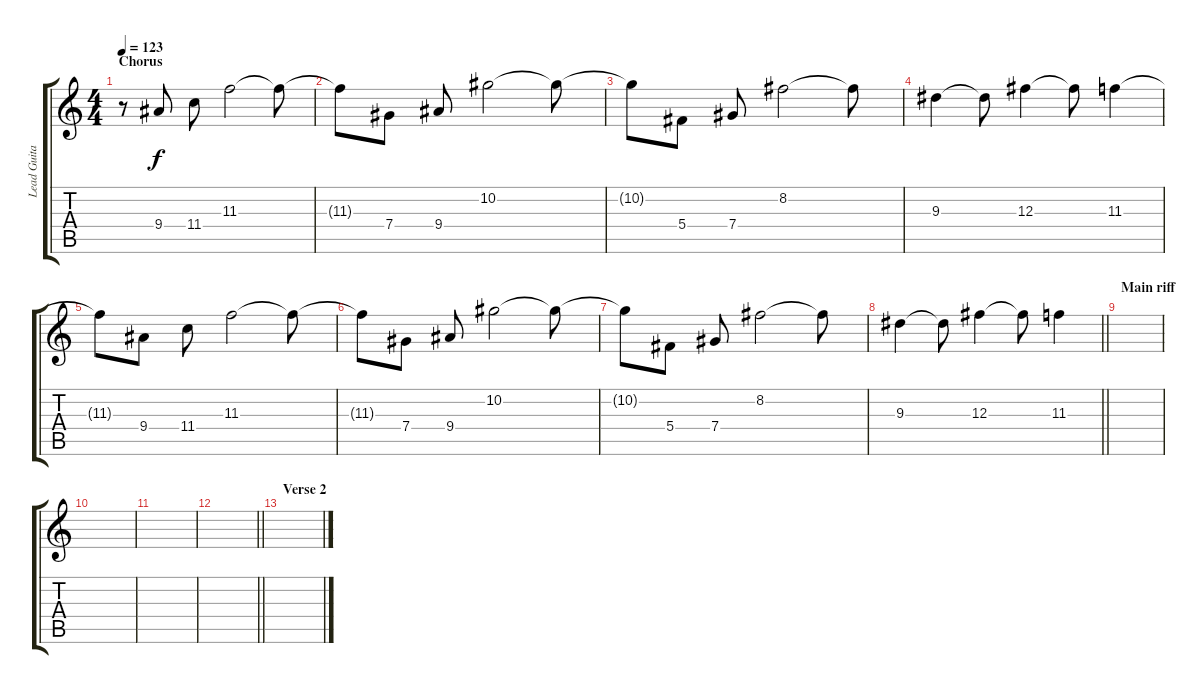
\track ("Lead Guitar" "Lead Guita") {instrument electricguitarclean}
\staff {score tabs}
\tuning (Eb4 Bb3 Gb3 Db3 Ab2 Eb2) {hide}
\ts (4 4)
\section ("" "Chorus")
\tempo 123
\clef g2
\ks c
r.8{dy f volume 12} 9.4.8 11.4.8 11.3.2 11.3{t}.8 |
11.3{t}.8 7.4.8 9.4.8 10.2.2 10.2{t}.8 |
10.2{t}.8 5.4.8 7.4.8 8.2.2 8.2{t}.8 |
9.3.4 9.3{t}.8 12.3.4 12.3{t}.8 11.3.4 |
11.3{t}.8 9.4.8 11.4.8 11.3.2 11.3{t}.8 |
11.3{t}.8 7.4.8 9.4.8 10.2.2 10.2{t}.8 |
10.2{t}.8 5.4.8 7.4.8 8.2.2 8.2{t}.8 |
\barLineRight lightlight
9.3.4 9.3{t}.8 12.3.4 12.3{t}.8 11.3.4 |
\section ("" "Main riff")
|
|
|
\barLineRight lightlight
|
\section ("" "Verse 2")
